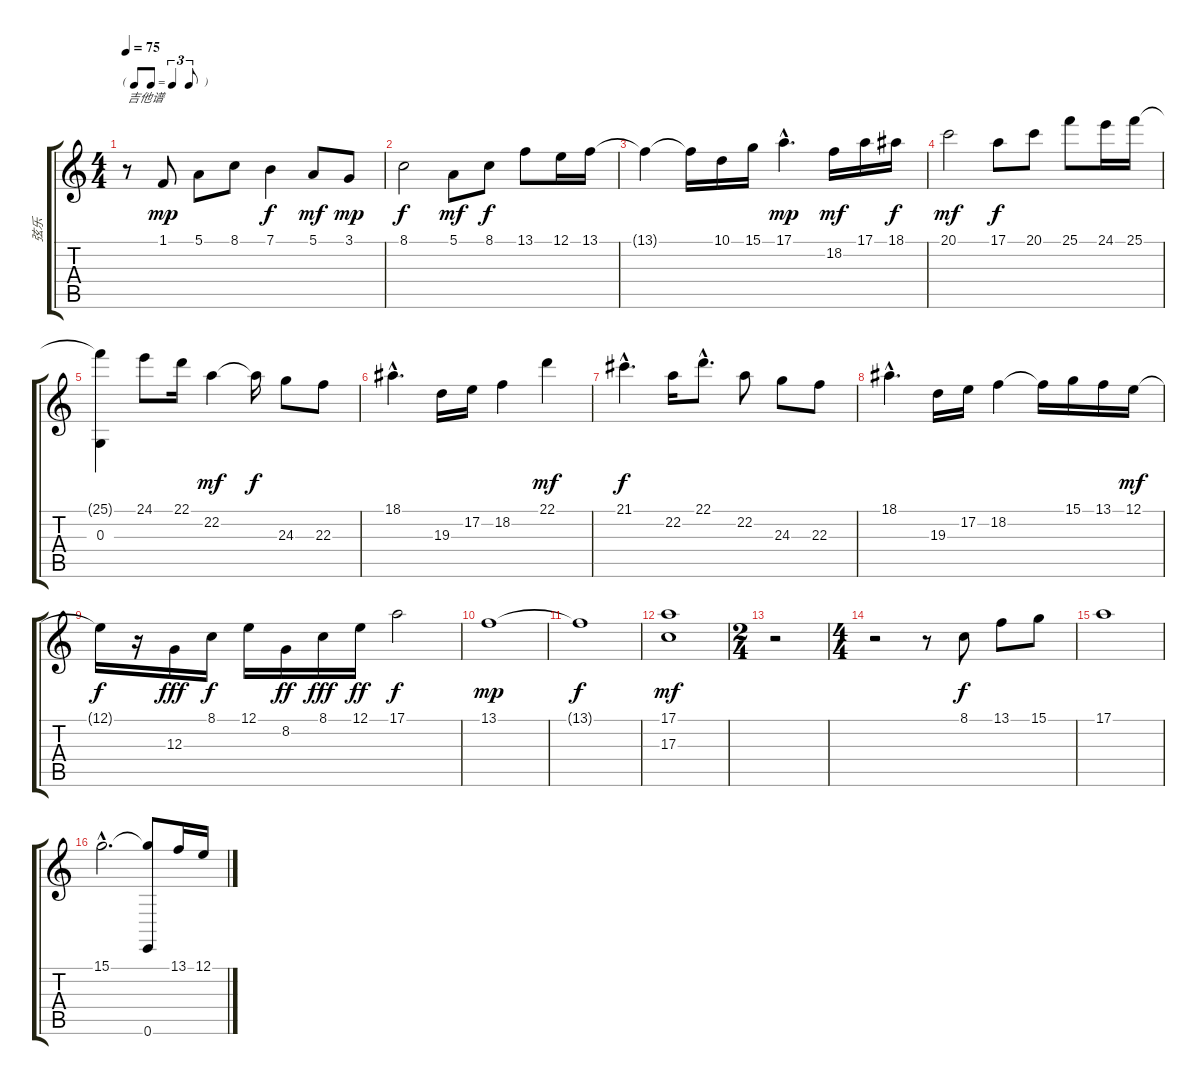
\track ("弦乐" "弦乐") {instrument stringensemble1}
\staff {score tabs}
\tuning (E4 B3 G3 D3 A2 E2) {hide}
\ts (4 4)
\tf triplet8th
\tempo 75
\clef g2
\ks c
r.8{txt "吉他谱" dy mp} 1.1.8 5.1.8 8.1.8 7.1.4{dy f} 5.1.8{dy mf} 3.1.8{dy mp} |
8.1.2{dy f} 5.1.8{dy mf} 8.1.8{dy f} 13.1.8 12.1.16 13.1.16 |
13.1{t}.4 13.1{t}.16 10.1.16 15.1.16 17.1{hac}.4{d dy mp} 18.2.16{dy mf} 17.1.16 18.1.16{dy f} |
20.1.2{dy mf} 17.1.8{dy f} 20.1.8 25.1.8 24.1.16 25.1.16 |
(25.1{t} 0.3).4 24.1.8 22.1.16 22.2.4{dy mf} 22.2{t}.16{dy f} 24.3.8 22.3.8 |
18.1{hac}.4{d} 19.3.16 17.2.16 18.2.4 22.1.4{dy mf} |
21.1{hac}.4{d dy f} 22.2.16 22.1{hac}.8{d} 22.2.8 24.3.8 22.3.8 |
18.1{hac}.4{d} 19.3.16 17.2.16 18.2.4 18.2{t}.16 15.1.16 13.1.16 12.1.16{dy mf} |
12.1{t}.16{dy f} r.16 12.3.16{dy fff} 8.1.16{dy f} 12.1.16 8.2.16{dy ff} 8.1.16{dy fff} 12.1.16{dy ff} 17.1.2{dy f} |
13.1.1{dy mp} |
13.1{t}.1{dy f} |
(17.1 17.3).1{dy mf} |
\ts (2 4)
r.2 |
\ts (4 4)
r.2 r.8 8.1.8{dy f} 13.1.8 15.1.8 |
17.1.1 |
15.1{hac}.2{d} (15.1{t} 0.6).8 13.1.16 12.1.16
